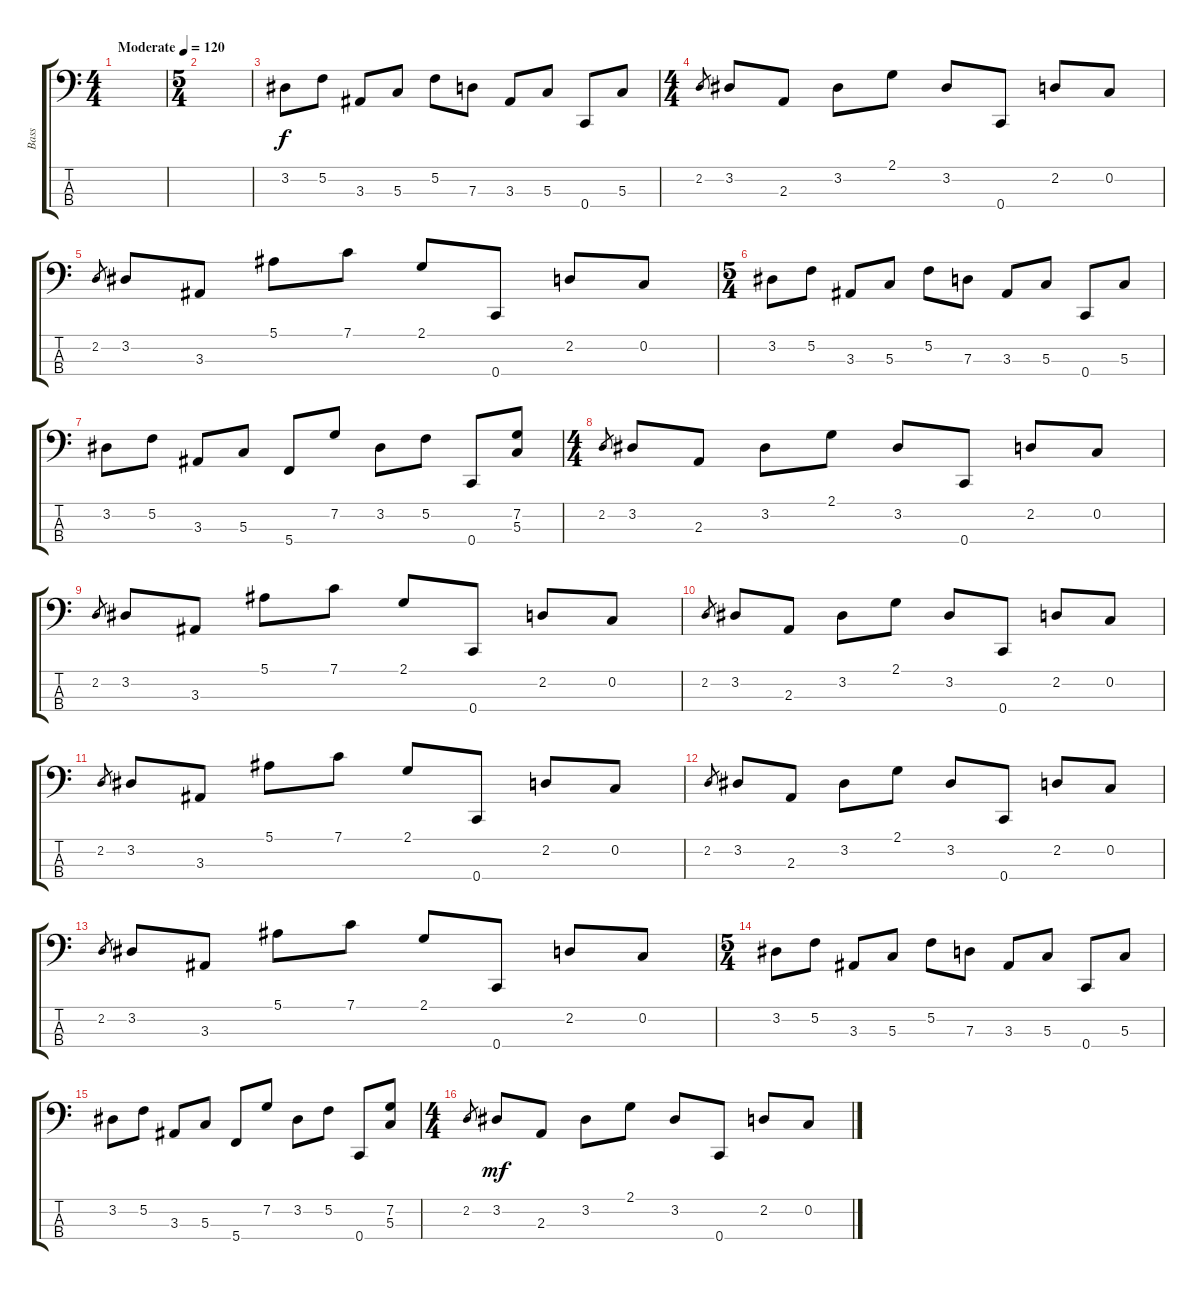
\track ("Bass" "Bass") {instrument electricbassfinger}
\staff {score tabs}
\tuning (F2 C2 G1 C1) {hide}
\ts (4 4)
\tempo (120 "Moderate")
\clef f4
\ks c
|
\ts (5 4)
|
3.2.8 5.2.8 3.3.8 5.3.8 5.2.8 7.3.8 3.3.8 5.3.8 0.4.8 5.3.8 |
\ts (4 4)
2.2.8{gr} 3.2.8 2.3.8 3.2.8 2.1.8 3.2.8 0.4.8 2.2.8 0.2.8 |
2.2.8{gr} 3.2.8 3.3.8 5.1.8 7.1.8 2.1.8 0.4.8 2.2.8 0.2.8 |
\ts (5 4)
3.2.8 5.2.8 3.3.8 5.3.8 5.2.8 7.3.8 3.3.8 5.3.8 0.4.8 5.3.8 |
3.2.8 5.2.8 3.3.8 5.3.8 5.4.8 7.2.8 3.2.8 5.2.8 0.4.8 (7.2 5.3).8 |
\ts (4 4)
2.2.8{gr} 3.2.8 2.3.8 3.2.8 2.1.8 3.2.8 0.4.8 2.2.8 0.2.8 |
2.2.8{gr} 3.2.8 3.3.8 5.1.8 7.1.8 2.1.8 0.4.8 2.2.8 0.2.8 |
2.2.8{gr} 3.2.8 2.3.8 3.2.8 2.1.8 3.2.8 0.4.8 2.2.8 0.2.8 |
2.2.8{gr} 3.2.8 3.3.8 5.1.8 7.1.8 2.1.8 0.4.8 2.2.8 0.2.8 |
2.2.8{gr} 3.2.8 2.3.8 3.2.8 2.1.8 3.2.8 0.4.8 2.2.8 0.2.8 |
2.2.8{gr} 3.2.8 3.3.8 5.1.8 7.1.8 2.1.8 0.4.8 2.2.8 0.2.8 |
\ts (5 4)
3.2.8 5.2.8 3.3.8 5.3.8 5.2.8 7.3.8 3.3.8 5.3.8 0.4.8 5.3.8 |
3.2.8 5.2.8 3.3.8 5.3.8 5.4.8 7.2.8 3.2.8 5.2.8 0.4.8 (7.2 5.3).8 |
\ts (4 4)
2.2.8{gr} 3.2.8{dy mf} 2.3.8 3.2.8 2.1.8 3.2.8 0.4.8 2.2.8 0.2.8
